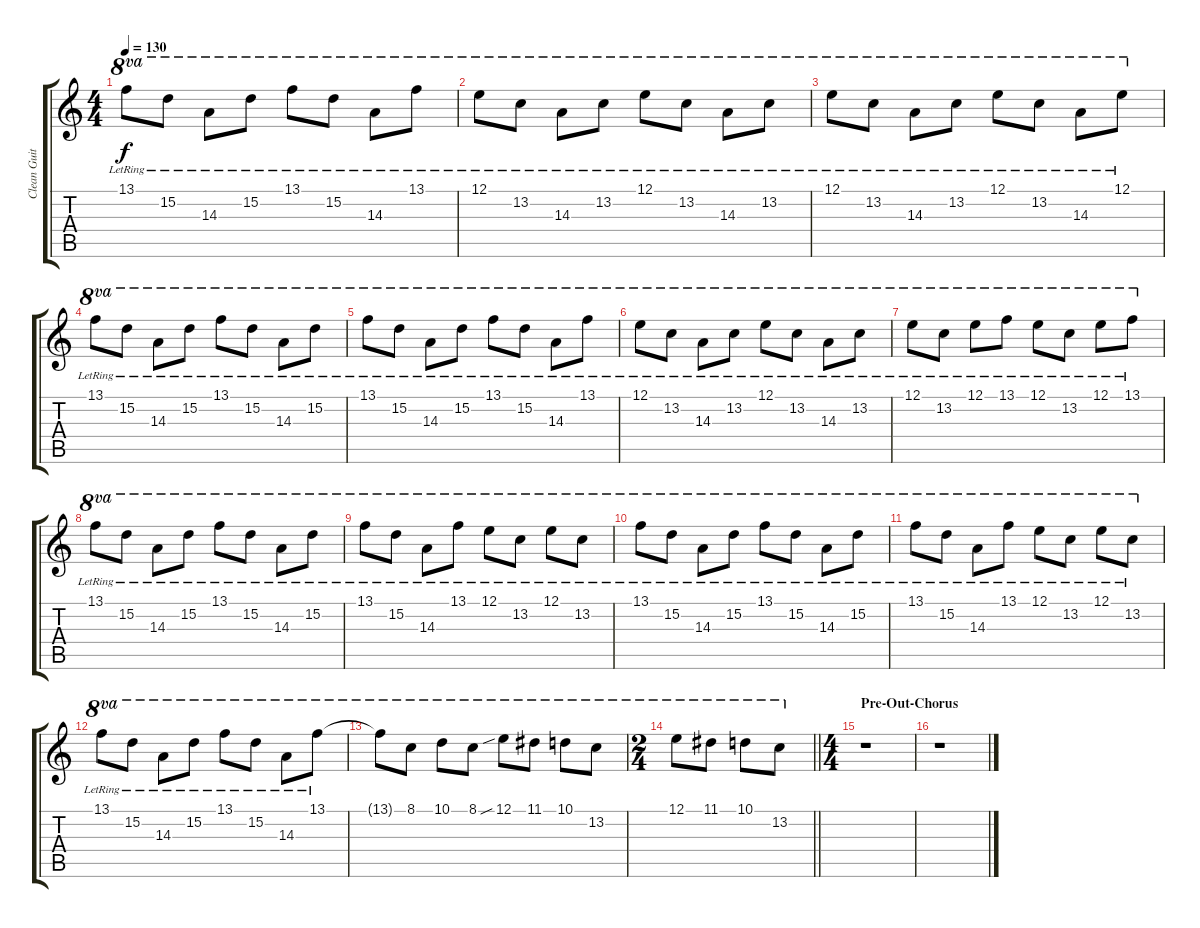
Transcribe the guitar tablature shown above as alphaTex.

\track ("Clean Guitar" "Clean Guit") {instrument acousticguitarsteel}
\staff {score tabs}
\tuning (E4 B3 G3 D3 A2 E2) {hide}
\ts (4 4)
\tempo 130
\clef g2
\ks c
13.1{lr}.8{ot 8va dy f} 15.2{lr}.8{ot 8va} 14.3{lr}.8{ot 8va} 15.2{lr}.8{ot 8va} 13.1{lr}.8{ot 8va} 15.2{lr}.8{ot 8va} 14.3{lr}.8{ot 8va} 13.1{lr}.8{ot 8va} |
12.1{lr}.8{ot 8va} 13.2{lr}.8{ot 8va} 14.3{lr}.8{ot 8va} 13.2{lr}.8{ot 8va} 12.1{lr}.8{ot 8va} 13.2{lr}.8{ot 8va} 14.3{lr}.8{ot 8va} 13.2{lr}.8{ot 8va} |
12.1{lr}.8{ot 8va} 13.2{lr}.8{ot 8va} 14.3{lr}.8{ot 8va} 13.2{lr}.8{ot 8va} 12.1{lr}.8{ot 8va} 13.2{lr}.8{ot 8va} 14.3{lr}.8{ot 8va} 12.1{lr}.8{ot 8va} |
13.1{lr}.8{ot 8va} 15.2{lr}.8{ot 8va} 14.3{lr}.8{ot 8va} 15.2{lr}.8{ot 8va} 13.1{lr}.8{ot 8va} 15.2{lr}.8{ot 8va} 14.3{lr}.8{ot 8va} 15.2{lr}.8{ot 8va} |
13.1{lr}.8{ot 8va} 15.2{lr}.8{ot 8va} 14.3{lr}.8{ot 8va} 15.2{lr}.8{ot 8va} 13.1{lr}.8{ot 8va} 15.2{lr}.8{ot 8va} 14.3{lr}.8{ot 8va} 13.1{lr}.8{ot 8va} |
12.1{lr}.8{ot 8va} 13.2{lr}.8{ot 8va} 14.3{lr}.8{ot 8va} 13.2{lr}.8{ot 8va} 12.1{lr}.8{ot 8va} 13.2{lr}.8{ot 8va} 14.3{lr}.8{ot 8va} 13.2{lr}.8{ot 8va} |
12.1{lr}.8{ot 8va} 13.2{lr}.8{ot 8va} 12.1{lr}.8{ot 8va} 13.1{lr}.8{ot 8va} 12.1{lr}.8{ot 8va} 13.2{lr}.8{ot 8va} 12.1{lr}.8{ot 8va} 13.1{lr}.8{ot 8va} |
13.1{lr}.8{ot 8va} 15.2{lr}.8{ot 8va} 14.3{lr}.8{ot 8va} 15.2{lr}.8{ot 8va} 13.1{lr}.8{ot 8va} 15.2{lr}.8{ot 8va} 14.3{lr}.8{ot 8va} 15.2{lr}.8{ot 8va} |
13.1{lr}.8{ot 8va} 15.2{lr}.8{ot 8va} 14.3{lr}.8{ot 8va} 13.1{lr}.8{ot 8va} 12.1{lr}.8{ot 8va} 13.2{lr}.8{ot 8va} 12.1{lr}.8{ot 8va} 13.2{lr}.8{ot 8va} |
13.1{lr}.8{ot 8va} 15.2{lr}.8{ot 8va} 14.3{lr}.8{ot 8va} 15.2{lr}.8{ot 8va} 13.1{lr}.8{ot 8va} 15.2{lr}.8{ot 8va} 14.3{lr}.8{ot 8va} 15.2{lr}.8{ot 8va} |
13.1{lr}.8{ot 8va} 15.2{lr}.8{ot 8va} 14.3{lr}.8{ot 8va} 13.1{lr}.8{ot 8va} 12.1{lr}.8{ot 8va} 13.2{lr}.8{ot 8va} 12.1{lr}.8{ot 8va} 13.2{lr}.8{ot 8va} |
13.1{lr}.8{ot 8va} 15.2{lr}.8{ot 8va} 14.3{lr}.8{ot 8va} 15.2{lr}.8{ot 8va} 13.1{lr}.8{ot 8va} 15.2{lr}.8{ot 8va} 14.3{lr}.8{ot 8va} 13.1{lr}.8{ot 8va} |
13.1{t}.8{ot 8va} 8.1.8{ot 8va} 10.1.8{ot 8va} 8.1.8{ot 8va} 12.1{sib}.8{ot 8va} 11.1.8{ot 8va} 10.1.8{ot 8va} 13.2.8{ot 8va} |
\ts (2 4)
\barLineRight lightlight
12.1.8{ot 8va} 11.1.8{ot 8va} 10.1.8{ot 8va} 13.2.8{ot 8va} |
\ts (4 4)
\section ("" "Pre-Out-Chorus")
r.1 |
r.1
